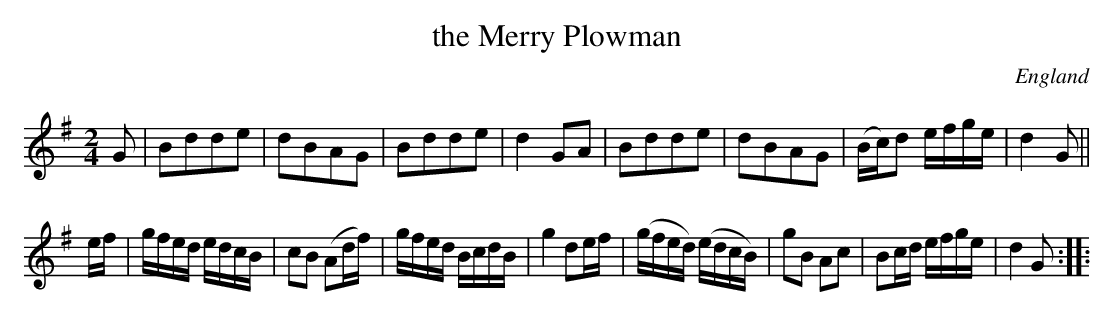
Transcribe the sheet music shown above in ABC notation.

X:1
T:the Merry Plowman
L:1/8
M:2/4
O:England
K:G
G |\
Bdde | dBAG | Bdde | d2 GA | Bdde | dBAG | (B/c/)d e/f/g/e/ | d2 G ||
e/f/ |\
g/f/e/d/    e/d/c/B/  | cB (Ad/f/) | g/f/e/d/ B/c/d/B/ | g2 de/f/ |\
(g/f/e/d/) (e/d/c/B/) | gB  Ac     | Bc/d/    e/f/g/e/ | d2 G::
